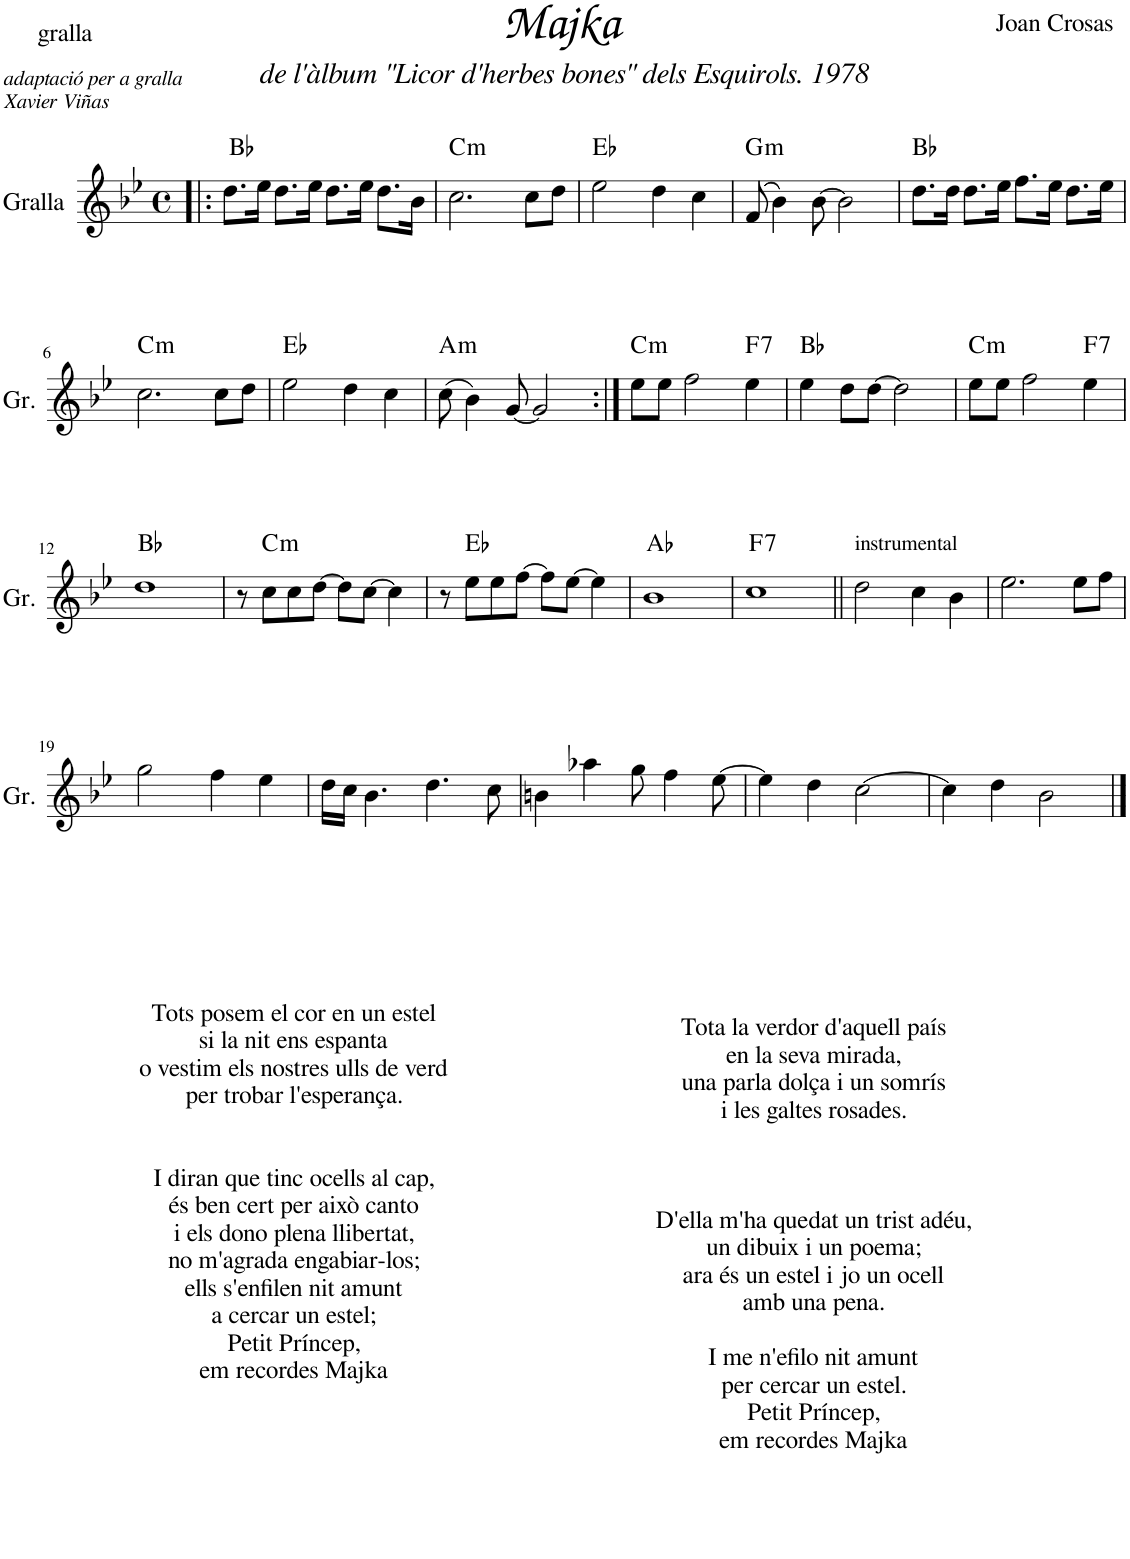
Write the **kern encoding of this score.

**kern	**harte
*part1	*part1
*staff1	*
*I"Gralla	*
*I'Gr.	*
*clefG2	*
*k[b-e-]	*
*M4/4	*
*met(c)	*
=1!|:	=1!|:
8.dd\L	Bb:maj
16ee-\Jk	.
8.dd\L	.
16ee-\Jk	.
8.dd\L	.
16ee-\Jk	.
8.dd\L	.
16b-\Jk	.
=2	=2
!	!LO:H:kt=m
2.cc\	C:min
8cc\L	.
8dd\J	.
=3	=3
2ee-\	Eb:maj
4dd\	.
4cc\	.
=4	=4
!	!LO:H:kt=m
(8f/	G:min
4b-\)	.
[8b-\	.
2b-\]	.
=5	=5
8.dd\L	Bb:maj
16dd\Jk	.
8.dd\L	.
16ee-\Jk	.
8.ff\L	.
16ee-\Jk	.
8.dd\L	.
16ee-\Jk	.
!!LO:LB:g=z
=6	=6
!	!LO:H:kt=m
2.cc\	C:min
8cc\L	.
8dd\J	.
=7	=7
2ee-\	Eb:maj
4dd\	.
4cc\	.
=8	=8
!	!LO:H:kt=m
(8cc\	A:min
4b-\)	.
[8g/	.
2g/]	.
=9:|!	=9:|!
!	!LO:H:kt=m
8ee-\L	C:min
8ee-\J	.
2ff\	.
!	!LO:H:kt=7
4ee-\	F:7
=10	=10
4ee-\	Bb:maj
8dd\L	.
[8dd\J	.
2dd\]	.
=11	=11
!	!LO:H:kt=m
8ee-\L	C:min
8ee-\J	.
2ff\	.
!	!LO:H:kt=7
4ee-\	F:7
!!LO:LB:g=z
=12	=12
1dd	Bb:maj
=13	=13
8r	.
!	!LO:H:kt=m
8cc\L	C:min
8cc\	.
[8dd\J	.
8dd\L]	.
[8cc\J	.
4cc\]	.
=14	=14
8r	.
8ee-\L	Eb:maj
8ee-\	.
[8ff\J	.
8ff\L]	.
[8ee-\J	.
4ee-\]	.
=15	=15
1b-	Ab:maj
=16	=16
!	!LO:H:kt=7
1cc	F:7
=17||	=17||
!LO:TX:a:t=instrumental	!
2dd\	.
4cc\	.
4b-\	.
=18	=18
2.ee-\	.
8ee-\L	.
8ff\J	.
!!LO:LB:g=z
=19	=19
2gg\	.
4ff\	.
4ee-\	.
=20	=20
16dd\LL	.
16cc\JJ	.
4.b-\	.
4.dd\	.
8cc\	.
=21	=21
4bn\	.
4aa-X\	.
8gg\	.
4ff\	.
[8ee-\	.
=22	=22
4ee-\]	.
4dd\	.
[2cc\	.
=23	=23
4cc\]	.
4dd\	.
2b-\	.
==	==
*-	*-
